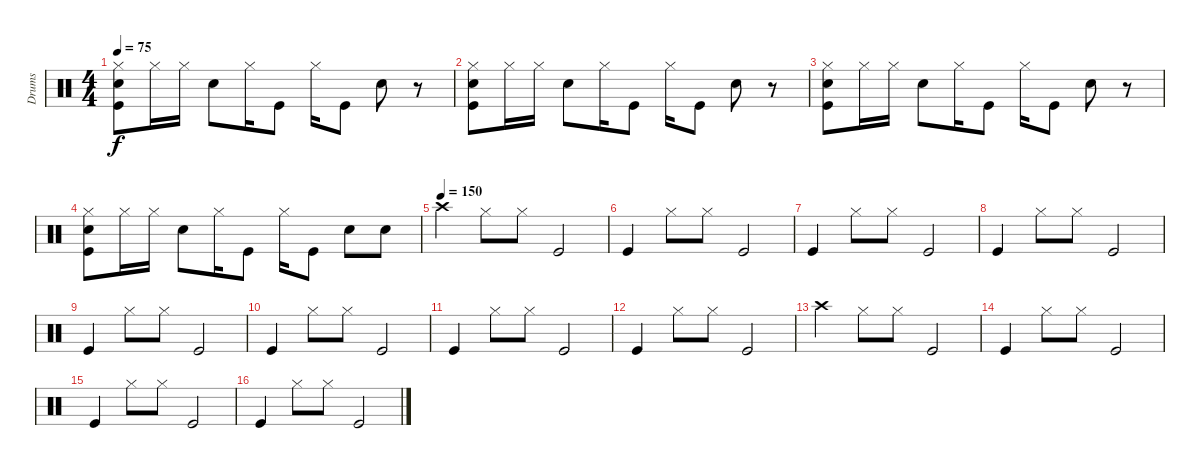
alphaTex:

\track ("Drums" "Drums") {instrument percussion}
\staff {score}
\articulation defaults
\ts (4 4)
\tempo 75
\clef neutral
\ks c
("Kick (hit)" "Electric Snare (hit)" "Hi-Hat (closed)").8{dy f} "Hi-Hat (closed)".16 "Hi-Hat (closed)".16 "Electric Snare (hit)".8 "Hi-Hat (closed)".16 "Kick (hit)".8 "Hi-Hat (closed)".16 "Kick (hit)".8 "Electric Snare (hit)".8 r.8 |
("Kick (hit)" "Electric Snare (hit)" "Hi-Hat (closed)").8 "Hi-Hat (closed)".16 "Hi-Hat (closed)".16 "Electric Snare (hit)".8 "Hi-Hat (closed)".16 "Kick (hit)".8 "Hi-Hat (closed)".16 "Kick (hit)".8 "Electric Snare (hit)".8 r.8 |
("Kick (hit)" "Electric Snare (hit)" "Hi-Hat (closed)").8 "Hi-Hat (closed)".16 "Hi-Hat (closed)".16 "Electric Snare (hit)".8 "Hi-Hat (closed)".16 "Kick (hit)".8 "Hi-Hat (closed)".16 "Kick (hit)".8 "Electric Snare (hit)".8 r.8 |
("Kick (hit)" "Electric Snare (hit)" "Hi-Hat (closed)").8 "Hi-Hat (closed)".16 "Hi-Hat (closed)".16 "Electric Snare (hit)".8 "Hi-Hat (closed)".16 "Kick (hit)".8 "Hi-Hat (closed)".16 "Kick (hit)".8 "Electric Snare (hit)".8 "Electric Snare (hit)".8 |
\tempo (150)
"Crash high (hit)".4 "Hi-Hat (closed)".8 "Hi-Hat (closed)".8 "Kick (hit)".2 |
"Kick (hit)".4 "Hi-Hat (closed)".8 "Hi-Hat (closed)".8 "Kick (hit)".2 |
"Kick (hit)".4 "Hi-Hat (closed)".8 "Hi-Hat (closed)".8 "Kick (hit)".2 |
"Kick (hit)".4 "Hi-Hat (closed)".8 "Hi-Hat (closed)".8 "Kick (hit)".2 |
"Kick (hit)".4 "Hi-Hat (closed)".8 "Hi-Hat (closed)".8 "Kick (hit)".2 |
"Kick (hit)".4 "Hi-Hat (closed)".8 "Hi-Hat (closed)".8 "Kick (hit)".2 |
"Kick (hit)".4 "Hi-Hat (closed)".8 "Hi-Hat (closed)".8 "Kick (hit)".2 |
"Kick (hit)".4 "Hi-Hat (closed)".8 "Hi-Hat (closed)".8 "Kick (hit)".2 |
"Crash high (hit)".4 "Hi-Hat (closed)".8 "Hi-Hat (closed)".8 "Kick (hit)".2 |
"Kick (hit)".4 "Hi-Hat (closed)".8 "Hi-Hat (closed)".8 "Kick (hit)".2 |
"Kick (hit)".4 "Hi-Hat (closed)".8 "Hi-Hat (closed)".8 "Kick (hit)".2 |
"Kick (hit)".4 "Hi-Hat (closed)".8 "Hi-Hat (closed)".8 "Kick (hit)".2
